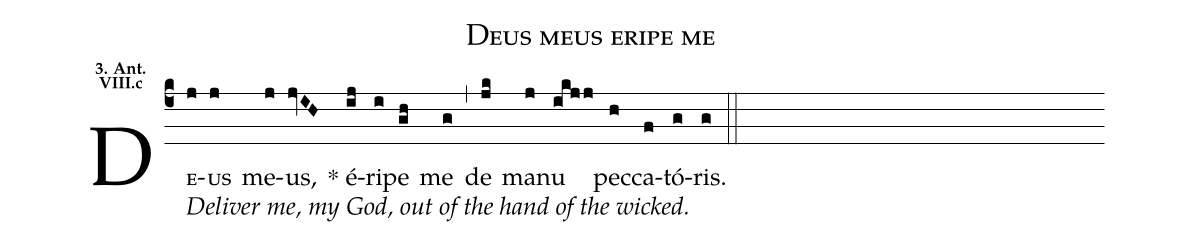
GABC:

name:Deus meus eripe me;
office-part:Antiphona;
mode:8;
annotation:{\textbf{\scriptsize 3. Ant.}};
annotation:{\textbf{\scriptsize VIII.c}};
%%
(c4) D<sc>e</sc>[Deliver me, my God, out of the hand of the wicked.](j)<sc>us</sc>(j) me(j)us,(jvIH) * é(ij)ri(i)pe(gh) me(g) (,) de(jk) ma(j)nu(ikjj) pec(h)ca(f)tó(g)ris.(g) (::)
